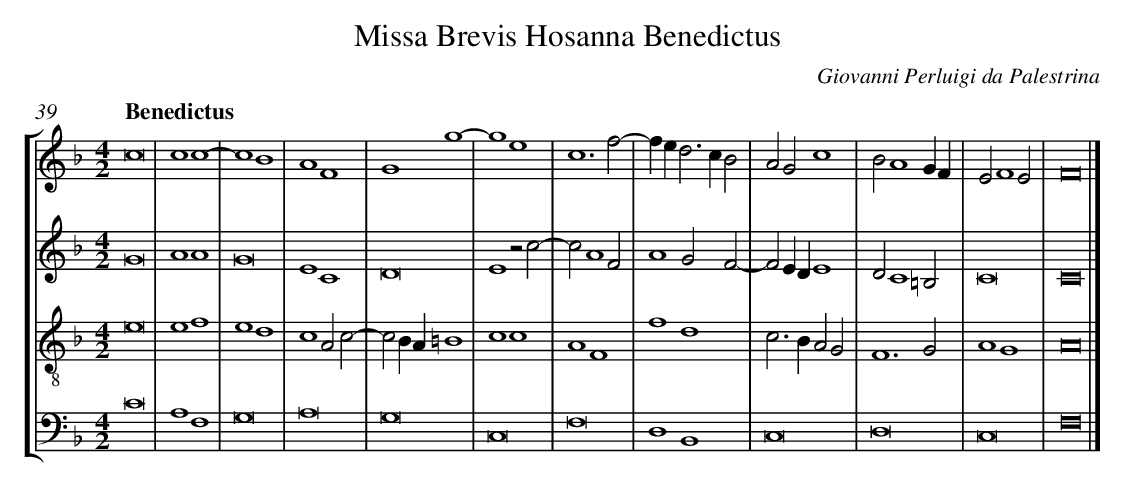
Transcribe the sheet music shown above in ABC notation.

X:1
T: Missa Brevis Hosanna Benedictus
C: Giovanni Perluigi da Palestrina
L: 1/4
M: 4/2
Q: "Benedictus"
%%staves [1 2 3 4]
V: 1 clef=treble
V: 2 clef=treble
V: 3 clef=treble-8
V: 4 clef=bass
K: F
[V:1] c8 |
[V:2] G8 |
[V:3] e8 |
[V:4] C8 |
[V:1] c4c4- |
[V:2] A4A4 |
[V:3] e4f4 |
[V:4] A,4F,4 |
[V:1] c4B4 |
[V:2] G8 |
[V:3] e4d4 |
[V:4] G,8 |
[V:1] A4F4 |
[V:2] E4C4 |
[V:3] c4A2c2- |
[V:4] A,8 |
[V:1] G4g4- |
[V:2] D8 |
[V:3] c2BA=B4 |
[V:4] G,8 |
[V:1] g4e4 |
[V:2] E4z2c2- |
[V:3] c4c4 |
[V:4] C,8 |
[V:1] c6f2- |
[V:2] c2A4F2 |
[V:3] A4F4 |
[V:4] F,8 |
[V:1] fe2<d2cB2 |
[V:2] A4G2F2- |
[V:3] f4d4 |
[V:4] D,4B,,4 |
[V:1] A2G2c4 |
[V:2] F2EDE4 |
[V:3] c2>B2A2G2 |
[V:4] C,8 |
[V:1] B2A4GF |
[V:2] D2C4=B,2 |
[V:3] F6G2 |
[V:4] D,8 |
[V:1] E2F4E2 |
[V:2] C8 |
[V:3] A4G4 |
[V:4] C,8 |
[V:1] F8 |]
[V:2] C8 |]
[V:3] A8 |]
[V:4] F,8 |]
